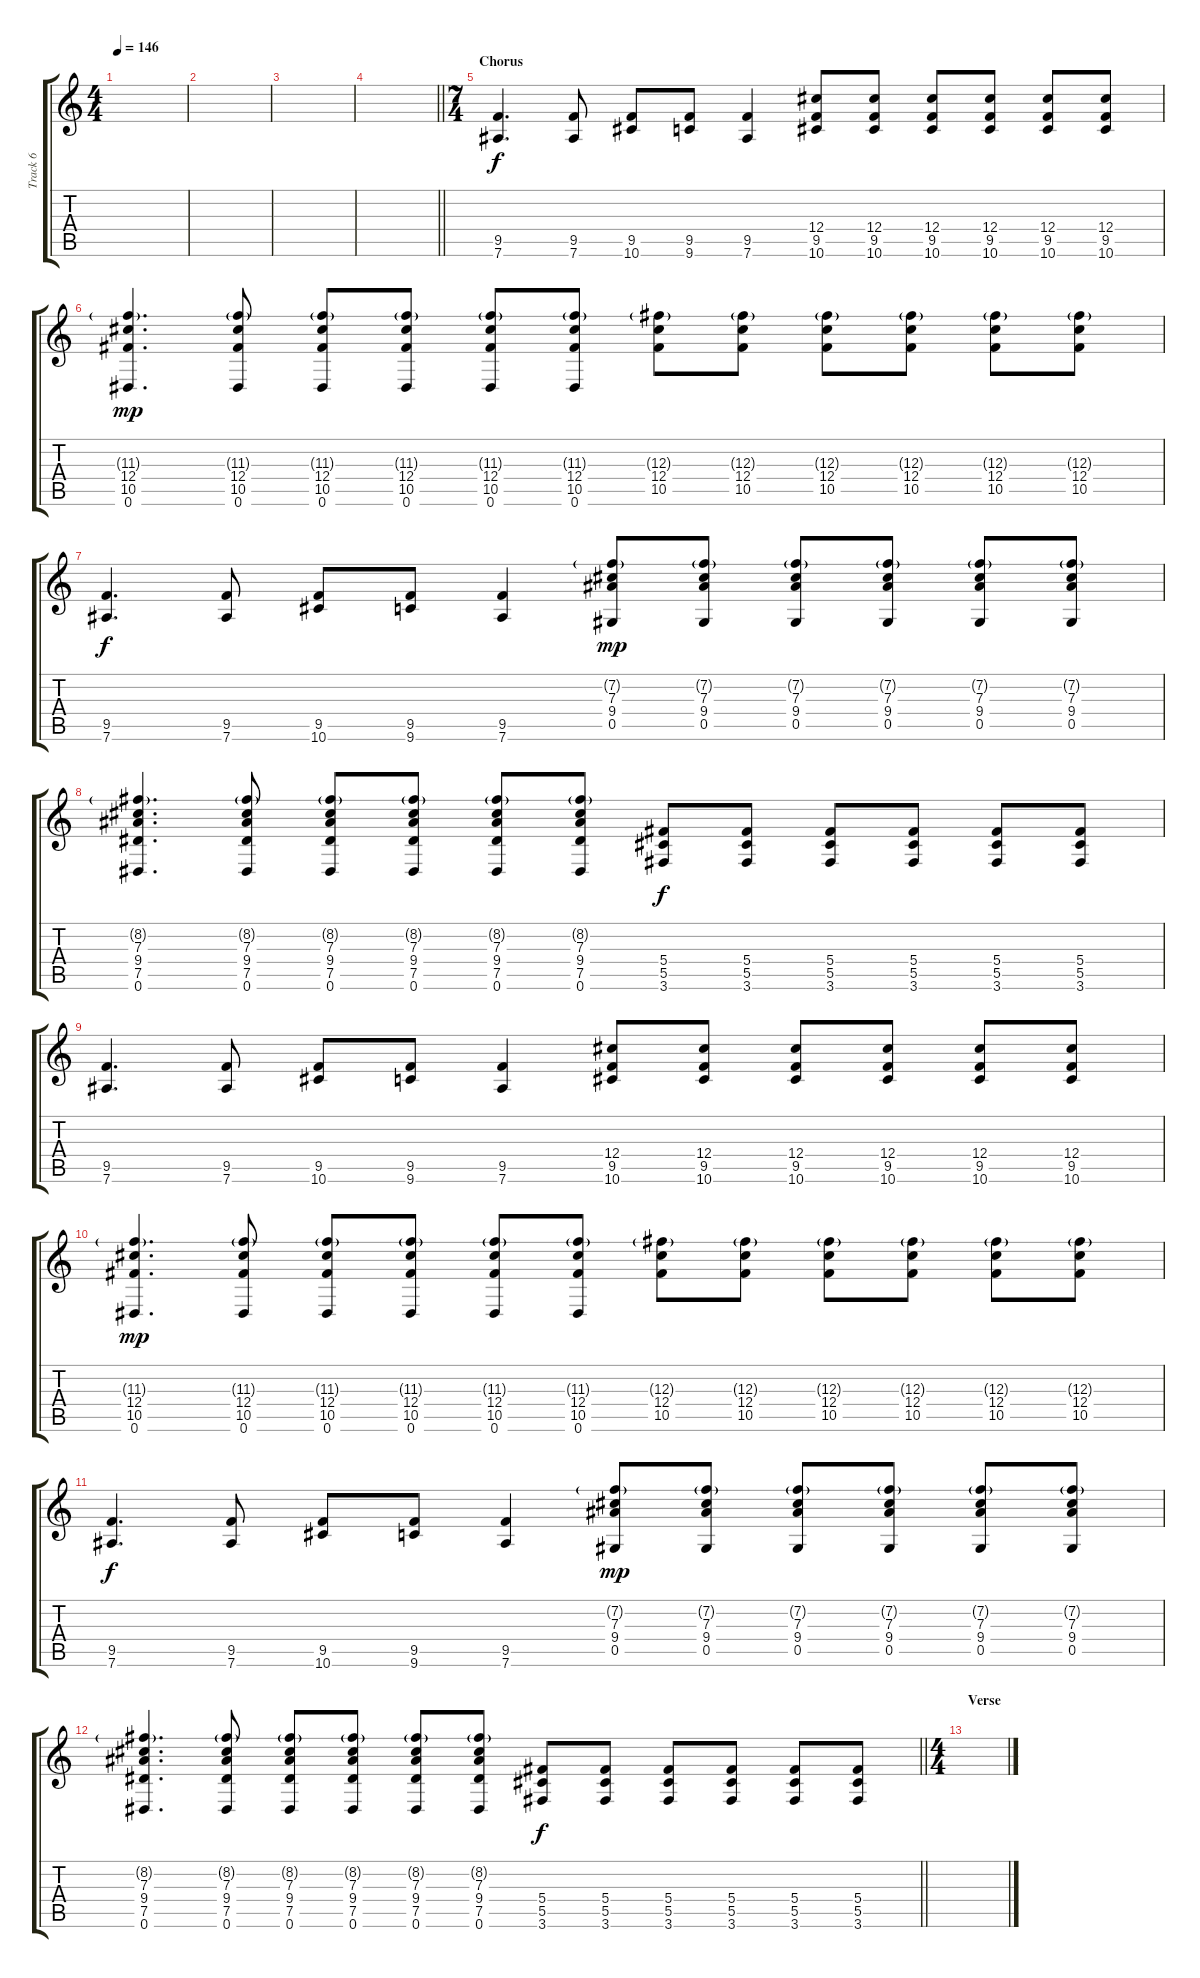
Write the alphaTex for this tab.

\track ("Track 6" "Track 6") {instrument distortionguitar}
\staff {score tabs}
\tuning (Eb4 Bb3 Gb3 Db3 Ab2 Eb2) {hide}
\ts (4 4)
\tempo 146
\clef g2
\ks c
|
|
|
\barLineRight lightlight
|
\ts (7 4)
\section ("" "Chorus")
(9.5 7.6).4{d} (9.5 7.6).8 (9.5 10.6).8 (9.5 9.6).8 (9.5 7.6).4 (12.4 9.5 10.6).8 (12.4 9.5 10.6).8 (12.4 9.5 10.6).8 (12.4 9.5 10.6).8 (12.4 9.5 10.6).8 (12.4 9.5 10.6).8 |
(11.3{g} 12.4 10.5 0.6).4{d dy mp} (11.3{g} 12.4 10.5 0.6).8 (11.3{g} 12.4 10.5 0.6).8 (11.3{g} 12.4 10.5 0.6).8 (11.3{g} 12.4 10.5 0.6).8 (11.3{g} 12.4 10.5 0.6).8 (12.3{g} 12.4 10.5).8 (12.3{g} 12.4 10.5).8 (12.3{g} 12.4 10.5).8 (12.3{g} 12.4 10.5).8 (12.3{g} 12.4 10.5).8 (12.3{g} 12.4 10.5).8 |
(9.5 7.6).4{d dy f} (9.5 7.6).8 (9.5 10.6).8 (9.5 9.6).8 (9.5 7.6).4 (7.2{g} 7.3 9.4 0.5).8{dy mp} (7.2{g} 7.3 9.4 0.5).8 (7.2{g} 7.3 9.4 0.5).8 (7.2{g} 7.3 9.4 0.5).8 (7.2{g} 7.3 9.4 0.5).8 (7.2{g} 7.3 9.4 0.5).8 |
(8.2{g} 7.3 9.4 7.5 0.6).4{d} (8.2{g} 7.3 9.4 7.5 0.6).8 (8.2{g} 7.3 9.4 7.5 0.6).8 (8.2{g} 7.3 9.4 7.5 0.6).8 (8.2{g} 7.3 9.4 7.5 0.6).8 (8.2{g} 7.3 9.4 7.5 0.6).8 (5.4 5.5 3.6).8{dy f} (5.4 5.5 3.6).8 (5.4 5.5 3.6).8 (5.4 5.5 3.6).8 (5.4 5.5 3.6).8 (5.4 5.5 3.6).8 |
(9.5 7.6).4{d} (9.5 7.6).8 (9.5 10.6).8 (9.5 9.6).8 (9.5 7.6).4 (12.4 9.5 10.6).8 (12.4 9.5 10.6).8 (12.4 9.5 10.6).8 (12.4 9.5 10.6).8 (12.4 9.5 10.6).8 (12.4 9.5 10.6).8 |
(11.3{g} 12.4 10.5 0.6).4{d dy mp} (11.3{g} 12.4 10.5 0.6).8 (11.3{g} 12.4 10.5 0.6).8 (11.3{g} 12.4 10.5 0.6).8 (11.3{g} 12.4 10.5 0.6).8 (11.3{g} 12.4 10.5 0.6).8 (12.3{g} 12.4 10.5).8 (12.3{g} 12.4 10.5).8 (12.3{g} 12.4 10.5).8 (12.3{g} 12.4 10.5).8 (12.3{g} 12.4 10.5).8 (12.3{g} 12.4 10.5).8 |
(9.5 7.6).4{d dy f} (9.5 7.6).8 (9.5 10.6).8 (9.5 9.6).8 (9.5 7.6).4 (7.2{g} 7.3 9.4 0.5).8{dy mp} (7.2{g} 7.3 9.4 0.5).8 (7.2{g} 7.3 9.4 0.5).8 (7.2{g} 7.3 9.4 0.5).8 (7.2{g} 7.3 9.4 0.5).8 (7.2{g} 7.3 9.4 0.5).8 |
\barLineRight lightlight
(8.2{g} 7.3 9.4 7.5 0.6).4{d} (8.2{g} 7.3 9.4 7.5 0.6).8 (8.2{g} 7.3 9.4 7.5 0.6).8 (8.2{g} 7.3 9.4 7.5 0.6).8 (8.2{g} 7.3 9.4 7.5 0.6).8 (8.2{g} 7.3 9.4 7.5 0.6).8 (5.4 5.5 3.6).8{dy f} (5.4 5.5 3.6).8 (5.4 5.5 3.6).8 (5.4 5.5 3.6).8 (5.4 5.5 3.6).8 (5.4 5.5 3.6).8 |
\ts (4 4)
\section ("" "Verse")
